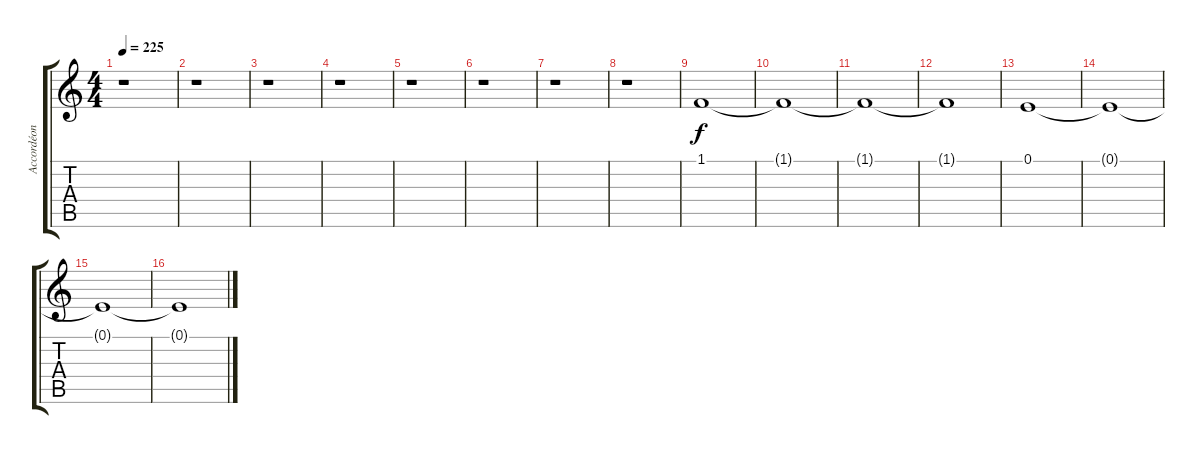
\track ("Accordéon" "Accordéon") {instrument accordion}
\staff {score tabs}
\tuning (E4 B3 G3 D3 A2 E2) {hide}
\ts (4 4)
\tempo 225
\clef g2
\ks c
r.1{dy f} |
r.1 |
r.1 |
r.1 |
r.1 |
r.1 |
r.1 |
r.1 |
1.1.1 |
1.1{t}.1 |
1.1{t}.1 |
1.1{t}.1 |
0.1.1 |
0.1{t}.1 |
0.1{t}.1 |
0.1{t}.1
